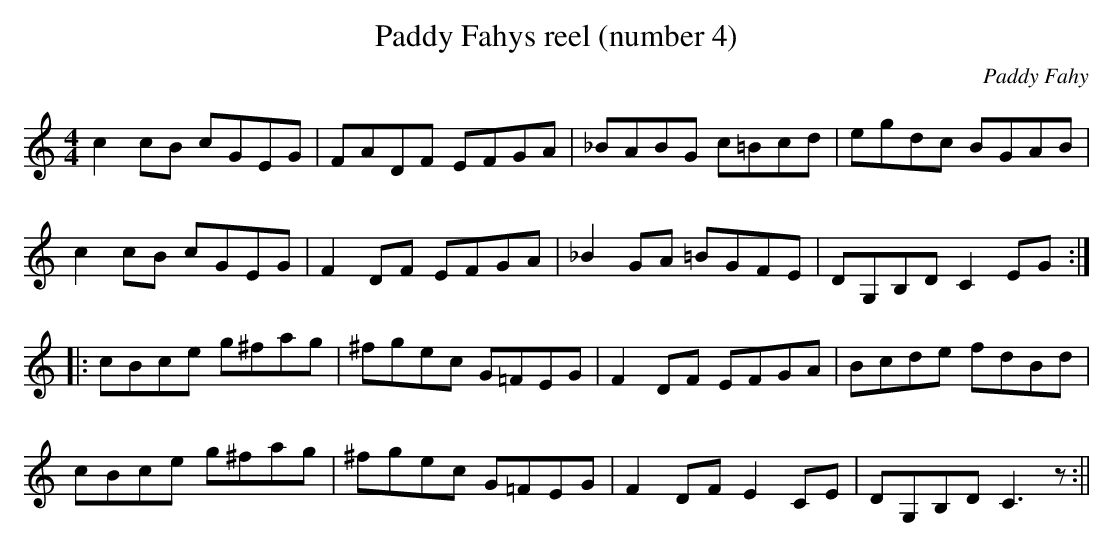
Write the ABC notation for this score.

X:1
T:Paddy Fahys reel (number 4)
M:4/4
L:1/8
C:Paddy Fahy
K:C
c2cB cGEG | FADF EFGA | _BABG c=Bcd | egdc BGAB |
c2cB cGEG | F2DF EFGA | _B2GA =BGFE | DG,B,D C2EG :|
|:cBce g^fag | ^fgec G=FEG | F2DF EFGA | Bcde fdBd |
cBce g^fag | ^fgec G=FEG | F2DF E2CE | DG,B,D C3 z :||
